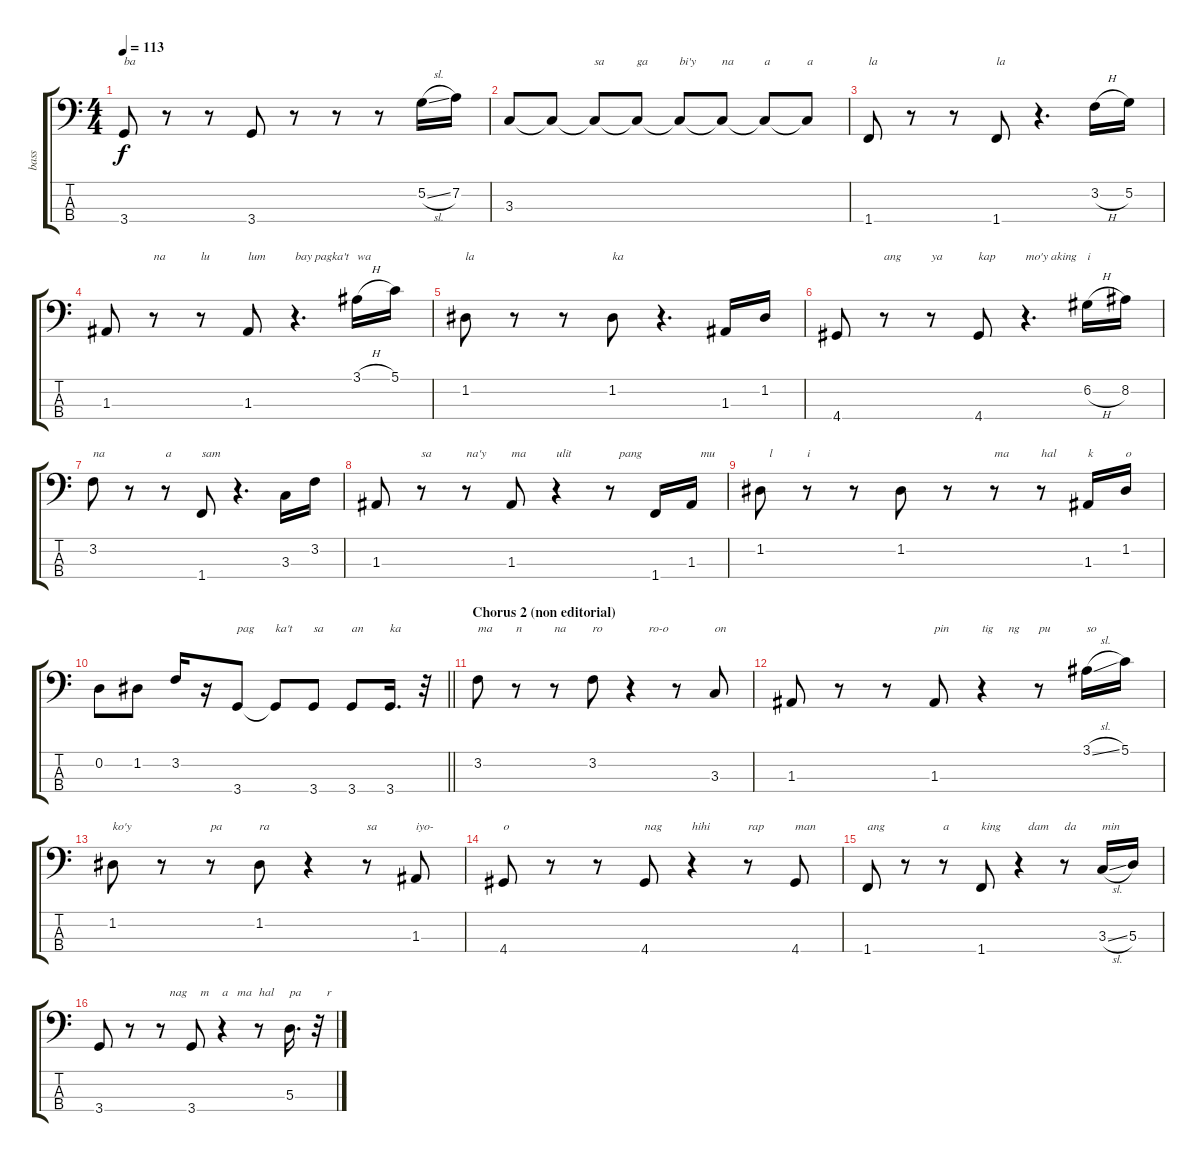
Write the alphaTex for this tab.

\track ("bass" "bass") {instrument electricbassfinger}
\staff {score tabs}
\tuning (G2 D2 A1 E1) {hide}
\ts (4 4)
\tempo 113
\clef f4
\ks c
3.4.8{txt "ba" dy f} r.8 r.8 3.4.8 r.8 r.8 r.8 5.2{sl}.16 7.2.16 |
3.3.8 3.3{t}.8 3.3{t}.8{txt "sa"} 3.3{t}.8{txt "ga"} 3.3{t}.8{txt "bi'y"} 3.3{t}.8{txt "na"} 3.3{t}.8{txt "a"} 3.3{t}.8{txt "a"} |
1.4.8{txt "la"} r.8 r.8 1.4.8{txt "la"} r.4{d} 3.2{h}.16 5.2.16 |
1.3.8 r.8{txt "na"} r.8{txt "lu"} 1.3.8{txt "lum"} r.4{d txt "bay pagka't"} 3.1{h}.16{txt "wa"} 5.1.16 |
1.2.8{txt "la"} r.8 r.8 1.2.8{txt "ka"} r.4{d} 1.3.16 1.2.16 |
4.4.8 r.8{txt "ang"} r.8{txt "ya"} 4.4.8{txt "kap"} r.4{d txt "mo'y aking"} 6.2{h}.16{txt "i"} 8.2.16 |
3.2.8{txt "na"} r.8 r.8{txt "a"} 1.4.8{txt "sam"} r.4{d} 3.3.16 3.2.16 |
1.3.8 r.8{txt "sa"} r.8{txt "na'y"} 1.3.8{txt "ma"} r.4{txt "ulit"} r.8{txt "   pang"} 1.4.16 1.3.16{txt "   mu"} |
1.2.8{txt "   l"} r.8{txt "i"} r.8 1.2.8 r.8 r.8{txt "ma"} r.8{txt "hal"} 1.3.16{txt "k"} 1.2.16{txt "o"} |
\barLineRight lightlight
0.2.8 1.2.8 3.2.16 r.16 3.4.8{txt "pag"} 3.4{t}.8{txt "ka't"} 3.4.8{txt "sa"} 3.4.8{txt "an"} 3.4.16{d txt "ka"} r.32 |
\section ("" "Chorus 2 (non editorial)")
3.2.8{txt "ma"} r.8{txt "n"} r.8{txt "na"} 3.2.8{txt "ro"} r.4{txt "      ro-o"} r.8 3.3.8{txt "on"} |
1.3.8 r.8 r.8 1.3.8{txt "pin"} r.4{txt "tig     ng"} r.8{txt "pu"} 3.1{sl}.16{txt "so"} 5.1.16 |
1.2.8{txt "ko'y"} r.8 r.8{txt "pa"} 1.2.8{txt "ra"} r.4 r.8{txt "sa"} 1.3.8{txt "iyo-"} |
4.4.8{txt "o"} r.8 r.8 4.4.8{txt "nag"} r.4{txt "hihi"} r.8{txt "rap"} 4.4.8{txt "man"} |
1.4.8{txt "ang"} r.8 r.8{txt "a"} 1.4.8{txt "king"} r.4{txt "   dam"} r.8{txt "da"} 3.3{sl}.16{txt "min"} 5.3.16 |
3.4.8 r.8 r.8{txt "   nag"} 3.4.8{txt "   m"} r.4{txt "a   ma"} r.8{txt "hal"} 5.3.16{d txt "pa"} r.32{txt "   r"}
